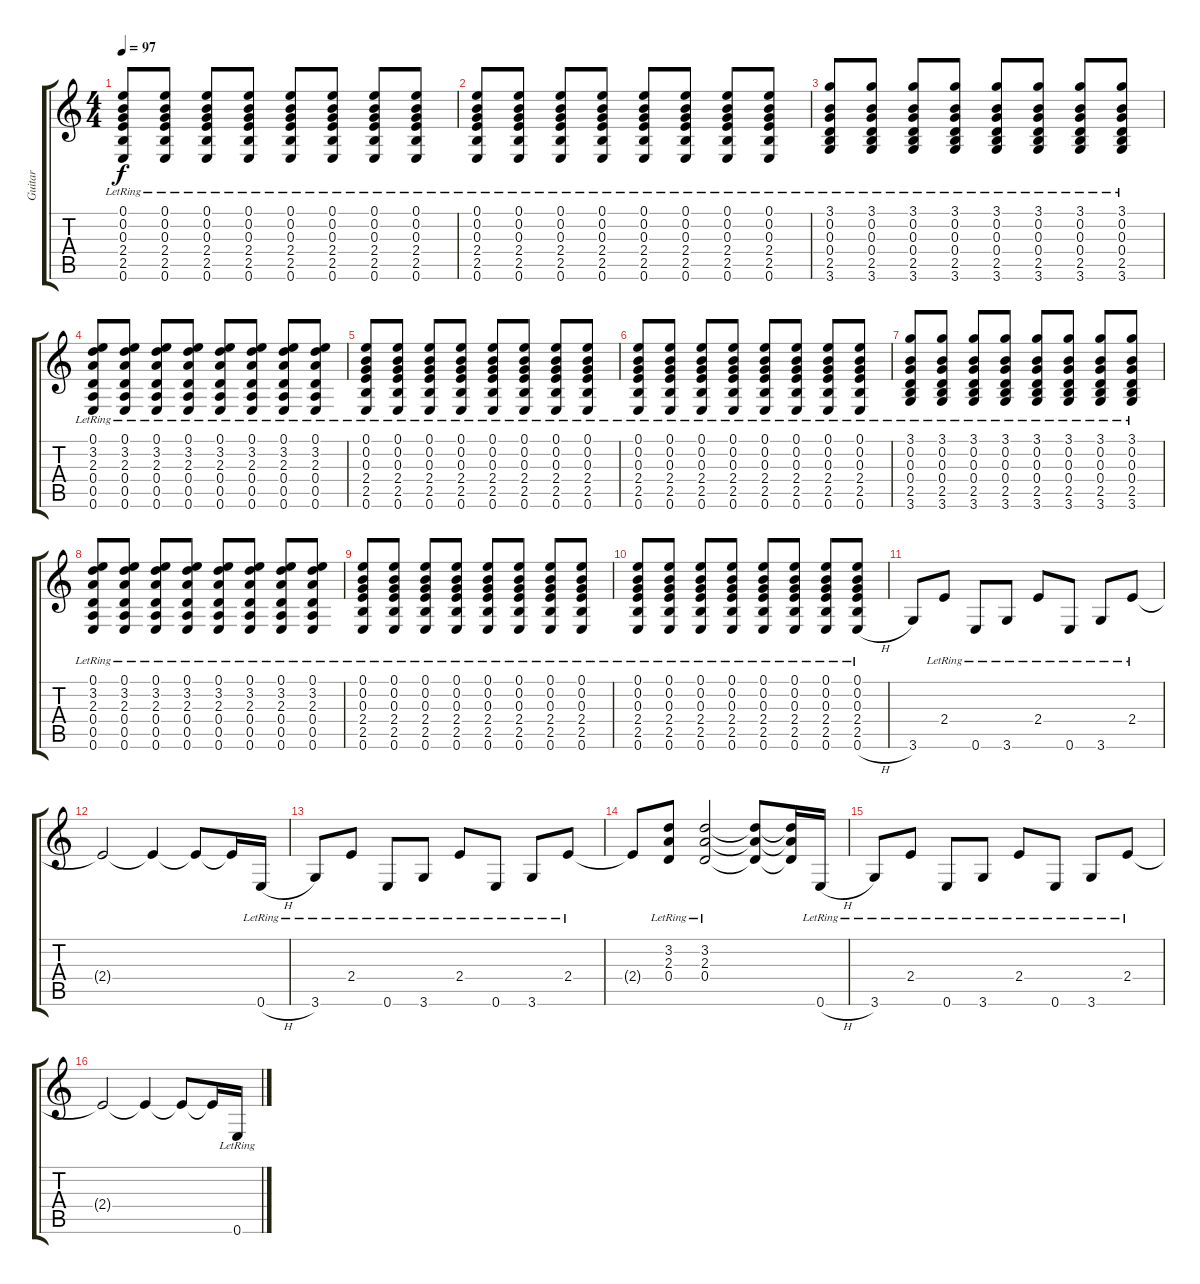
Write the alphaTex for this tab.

\track ("Guitar" "Guitar") {instrument distortionguitar}
\staff {score tabs}
\tuning (E4 B3 G3 D3 A2 E2) {hide}
\ts (4 4)
\tempo 97
\clef g2
\ks c
(0.1{lr} 0.2{lr} 0.3{lr} 2.4{lr} 2.5{lr} 0.6{lr}).8{dy f} (0.1{lr} 0.2{lr} 0.3{lr} 2.4{lr} 2.5{lr} 0.6{lr}).8 (0.1{lr} 0.2{lr} 0.3{lr} 2.4{lr} 2.5{lr} 0.6{lr}).8 (0.1{lr} 0.2{lr} 0.3{lr} 2.4{lr} 2.5{lr} 0.6{lr}).8 (0.1{lr} 0.2{lr} 0.3{lr} 2.4{lr} 2.5{lr} 0.6{lr}).8 (0.1{lr} 0.2{lr} 0.3{lr} 2.4{lr} 2.5{lr} 0.6{lr}).8 (0.1{lr} 0.2{lr} 0.3{lr} 2.4{lr} 2.5{lr} 0.6{lr}).8 (0.1{lr} 0.2{lr} 0.3{lr} 2.4{lr} 2.5{lr} 0.6{lr}).8 |
(0.1{lr} 0.2{lr} 0.3{lr} 2.4{lr} 2.5{lr} 0.6{lr}).8 (0.1{lr} 0.2{lr} 0.3{lr} 2.4{lr} 2.5{lr} 0.6{lr}).8 (0.1{lr} 0.2{lr} 0.3{lr} 2.4{lr} 2.5{lr} 0.6{lr}).8 (0.1{lr} 0.2{lr} 0.3{lr} 2.4{lr} 2.5{lr} 0.6{lr}).8 (0.1{lr} 0.2{lr} 0.3{lr} 2.4{lr} 2.5{lr} 0.6{lr}).8 (0.1{lr} 0.2{lr} 0.3{lr} 2.4{lr} 2.5{lr} 0.6{lr}).8 (0.1{lr} 0.2{lr} 0.3{lr} 2.4{lr} 2.5{lr} 0.6{lr}).8 (0.1{lr} 0.2{lr} 0.3{lr} 2.4{lr} 2.5{lr} 0.6{lr}).8 |
(3.1{lr} 0.2{lr} 0.3{lr} 0.4{lr} 2.5{lr} 3.6{lr}).8 (3.1{lr} 0.2{lr} 0.3{lr} 0.4{lr} 2.5{lr} 3.6{lr}).8 (3.1{lr} 0.2{lr} 0.3{lr} 0.4{lr} 2.5{lr} 3.6{lr}).8 (3.1{lr} 0.2{lr} 0.3{lr} 0.4{lr} 2.5{lr} 3.6{lr}).8 (3.1{lr} 0.2{lr} 0.3{lr} 0.4{lr} 2.5{lr} 3.6{lr}).8 (3.1{lr} 0.2{lr} 0.3{lr} 0.4{lr} 2.5{lr} 3.6{lr}).8 (3.1{lr} 0.2{lr} 0.3{lr} 0.4{lr} 2.5{lr} 3.6{lr}).8 (3.1{lr} 0.2{lr} 0.3{lr} 0.4{lr} 2.5{lr} 3.6{lr}).8 |
(0.1{lr} 3.2{lr} 2.3{lr} 0.4{lr} 0.5{lr} 0.6{lr}).8 (0.1{lr} 3.2{lr} 2.3{lr} 0.4{lr} 0.5{lr} 0.6{lr}).8 (0.1{lr} 3.2{lr} 2.3{lr} 0.4{lr} 0.5{lr} 0.6{lr}).8 (0.1{lr} 3.2{lr} 2.3{lr} 0.4{lr} 0.5{lr} 0.6{lr}).8 (0.1{lr} 3.2{lr} 2.3{lr} 0.4{lr} 0.5{lr} 0.6{lr}).8 (0.1{lr} 3.2{lr} 2.3{lr} 0.4{lr} 0.5{lr} 0.6{lr}).8 (0.1{lr} 3.2{lr} 2.3{lr} 0.4{lr} 0.5{lr} 0.6{lr}).8 (0.1{lr} 3.2{lr} 2.3{lr} 0.4{lr} 0.5{lr} 0.6{lr}).8 |
(0.1{lr} 0.2{lr} 0.3{lr} 2.4{lr} 2.5{lr} 0.6{lr}).8 (0.1{lr} 0.2{lr} 0.3{lr} 2.4{lr} 2.5{lr} 0.6{lr}).8 (0.1{lr} 0.2{lr} 0.3{lr} 2.4{lr} 2.5{lr} 0.6{lr}).8 (0.1{lr} 0.2{lr} 0.3{lr} 2.4{lr} 2.5{lr} 0.6{lr}).8 (0.1{lr} 0.2{lr} 0.3{lr} 2.4{lr} 2.5{lr} 0.6{lr}).8 (0.1{lr} 0.2{lr} 0.3{lr} 2.4{lr} 2.5{lr} 0.6{lr}).8 (0.1{lr} 0.2{lr} 0.3{lr} 2.4{lr} 2.5{lr} 0.6{lr}).8 (0.1{lr} 0.2{lr} 0.3{lr} 2.4{lr} 2.5{lr} 0.6{lr}).8 |
(0.1{lr} 0.2{lr} 0.3{lr} 2.4{lr} 2.5{lr} 0.6{lr}).8 (0.1{lr} 0.2{lr} 0.3{lr} 2.4{lr} 2.5{lr} 0.6{lr}).8 (0.1{lr} 0.2{lr} 0.3{lr} 2.4{lr} 2.5{lr} 0.6{lr}).8 (0.1{lr} 0.2{lr} 0.3{lr} 2.4{lr} 2.5{lr} 0.6{lr}).8 (0.1{lr} 0.2{lr} 0.3{lr} 2.4{lr} 2.5{lr} 0.6{lr}).8 (0.1{lr} 0.2{lr} 0.3{lr} 2.4{lr} 2.5{lr} 0.6{lr}).8 (0.1{lr} 0.2{lr} 0.3{lr} 2.4{lr} 2.5{lr} 0.6{lr}).8 (0.1{lr} 0.2{lr} 0.3{lr} 2.4{lr} 2.5{lr} 0.6{lr}).8 |
(3.1{lr} 0.2{lr} 0.3{lr} 0.4{lr} 2.5{lr} 3.6{lr}).8 (3.1{lr} 0.2{lr} 0.3{lr} 0.4{lr} 2.5{lr} 3.6{lr}).8 (3.1{lr} 0.2{lr} 0.3{lr} 0.4{lr} 2.5{lr} 3.6{lr}).8 (3.1{lr} 0.2{lr} 0.3{lr} 0.4{lr} 2.5{lr} 3.6{lr}).8 (3.1{lr} 0.2{lr} 0.3{lr} 0.4{lr} 2.5{lr} 3.6{lr}).8 (3.1{lr} 0.2{lr} 0.3{lr} 0.4{lr} 2.5{lr} 3.6{lr}).8 (3.1{lr} 0.2{lr} 0.3{lr} 0.4{lr} 2.5{lr} 3.6{lr}).8 (3.1{lr} 0.2{lr} 0.3{lr} 0.4{lr} 2.5{lr} 3.6{lr}).8 |
(0.1{lr} 3.2{lr} 2.3{lr} 0.4{lr} 0.5{lr} 0.6{lr}).8 (0.1{lr} 3.2{lr} 2.3{lr} 0.4{lr} 0.5{lr} 0.6{lr}).8 (0.1{lr} 3.2{lr} 2.3{lr} 0.4{lr} 0.5{lr} 0.6{lr}).8 (0.1{lr} 3.2{lr} 2.3{lr} 0.4{lr} 0.5{lr} 0.6{lr}).8 (0.1{lr} 3.2{lr} 2.3{lr} 0.4{lr} 0.5{lr} 0.6{lr}).8 (0.1{lr} 3.2{lr} 2.3{lr} 0.4{lr} 0.5{lr} 0.6{lr}).8 (0.1{lr} 3.2{lr} 2.3{lr} 0.4{lr} 0.5{lr} 0.6{lr}).8 (0.1{lr} 3.2{lr} 2.3{lr} 0.4{lr} 0.5{lr} 0.6{lr}).8 |
(0.1{lr} 0.2{lr} 0.3{lr} 2.4{lr} 2.5{lr} 0.6{lr}).8 (0.1{lr} 0.2{lr} 0.3{lr} 2.4{lr} 2.5{lr} 0.6{lr}).8 (0.1{lr} 0.2{lr} 0.3{lr} 2.4{lr} 2.5{lr} 0.6{lr}).8 (0.1{lr} 0.2{lr} 0.3{lr} 2.4{lr} 2.5{lr} 0.6{lr}).8 (0.1{lr} 0.2{lr} 0.3{lr} 2.4{lr} 2.5{lr} 0.6{lr}).8 (0.1{lr} 0.2{lr} 0.3{lr} 2.4{lr} 2.5{lr} 0.6{lr}).8 (0.1{lr} 0.2{lr} 0.3{lr} 2.4{lr} 2.5{lr} 0.6{lr}).8 (0.1{lr} 0.2{lr} 0.3{lr} 2.4{lr} 2.5{lr} 0.6{lr}).8 |
(0.1{lr} 0.2{lr} 0.3{lr} 2.4{lr} 2.5{lr} 0.6{lr}).8 (0.1{lr} 0.2{lr} 0.3{lr} 2.4{lr} 2.5{lr} 0.6{lr}).8 (0.1{lr} 0.2{lr} 0.3{lr} 2.4{lr} 2.5{lr} 0.6{lr}).8 (0.1{lr} 0.2{lr} 0.3{lr} 2.4{lr} 2.5{lr} 0.6{lr}).8 (0.1{lr} 0.2{lr} 0.3{lr} 2.4{lr} 2.5{lr} 0.6{lr}).8 (0.1{lr} 0.2{lr} 0.3{lr} 2.4{lr} 2.5{lr} 0.6{lr}).8 (0.1{lr} 0.2{lr} 0.3{lr} 2.4{lr} 2.5{lr} 0.6{lr}).8 (0.1{lr} 0.2{lr} 0.3{lr} 2.4{lr} 2.5{lr} 0.6{h lr}).8 |
3.6.8 2.4{lr}.8 0.6{lr}.8 3.6{lr}.8 2.4{lr}.8 0.6{lr}.8 3.6{lr}.8 2.4{lr}.8 |
2.4{t}.2 2.4{t}.4 2.4{t}.8 2.4{t}.16 0.6{h lr}.16 |
3.6{lr}.8 2.4{lr}.8 0.6{lr}.8 3.6{lr}.8 2.4{lr}.8 0.6{lr}.8 3.6{lr}.8 2.4{lr}.8 |
2.4{t}.8 (3.2{lr} 2.3{lr} 0.4{lr}).8 (3.2{lr} 2.3{lr} 0.4{lr}).2 (3.2{t} 2.3{t} 0.4{t}).8 (3.2{t} 2.3{t} 0.4{t}).16 0.6{h lr}.16 |
3.6{lr}.8 2.4{lr}.8 0.6{lr}.8 3.6{lr}.8 2.4{lr}.8 0.6{lr}.8 3.6{lr}.8 2.4{lr}.8 |
2.4{t}.2 2.4{t}.4 2.4{t}.8 2.4{t}.16 0.6{h lr}.16
